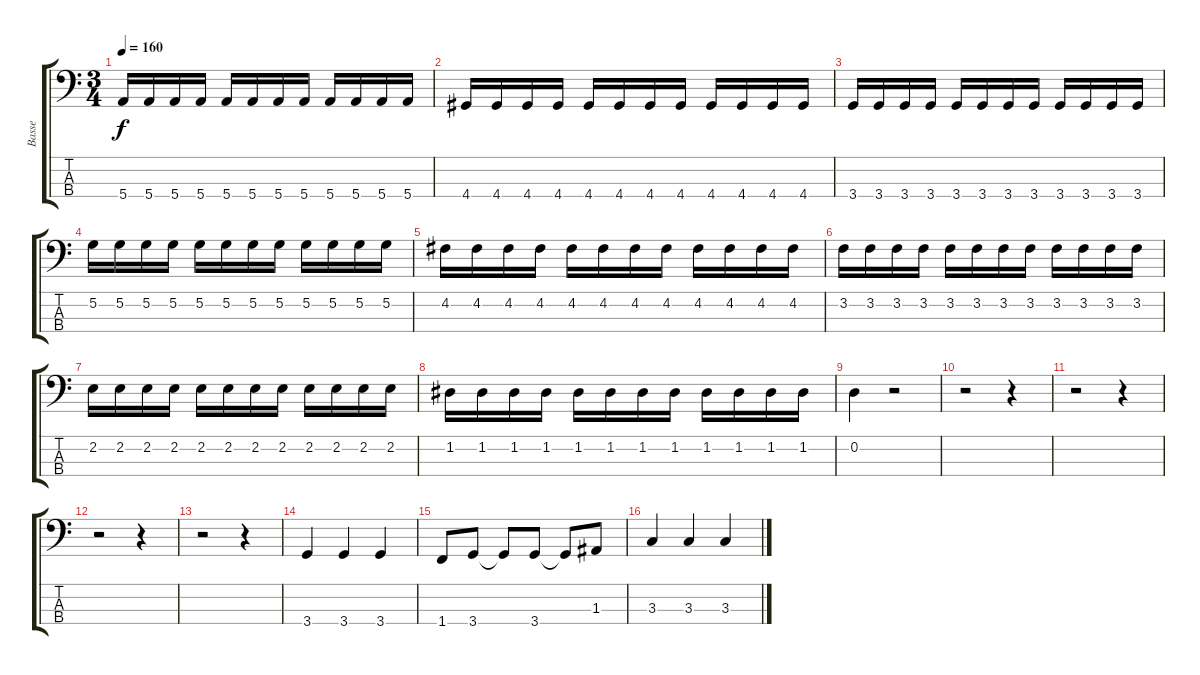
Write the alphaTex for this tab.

\track ("Basse" "Basse") {instrument electricbasspick}
\staff {score tabs}
\tuning (G2 D2 A1 E1) {hide}
\ts (3 4)
\tempo 160
\clef f4
\ks c
5.4.16{dy f} 5.4.16 5.4.16 5.4.16 5.4.16 5.4.16 5.4.16 5.4.16 5.4.16 5.4.16 5.4.16 5.4.16 |
4.4.16 4.4.16 4.4.16 4.4.16 4.4.16 4.4.16 4.4.16 4.4.16 4.4.16 4.4.16 4.4.16 4.4.16 |
3.4.16 3.4.16 3.4.16 3.4.16 3.4.16 3.4.16 3.4.16 3.4.16 3.4.16 3.4.16 3.4.16 3.4.16 |
5.2.16 5.2.16 5.2.16 5.2.16 5.2.16 5.2.16 5.2.16 5.2.16 5.2.16 5.2.16 5.2.16 5.2.16 |
4.2.16 4.2.16 4.2.16 4.2.16 4.2.16 4.2.16 4.2.16 4.2.16 4.2.16 4.2.16 4.2.16 4.2.16 |
3.2.16 3.2.16 3.2.16 3.2.16 3.2.16 3.2.16 3.2.16 3.2.16 3.2.16 3.2.16 3.2.16 3.2.16 |
2.2.16 2.2.16 2.2.16 2.2.16 2.2.16 2.2.16 2.2.16 2.2.16 2.2.16 2.2.16 2.2.16 2.2.16 |
1.2.16 1.2.16 1.2.16 1.2.16 1.2.16 1.2.16 1.2.16 1.2.16 1.2.16 1.2.16 1.2.16 1.2.16 |
0.2.4 r.2 |
r.2 r.4 |
r.2 r.4 |
r.2 r.4 |
r.2 r.4 |
3.4.4 3.4.4 3.4.4 |
1.4.8 3.4.8 3.4{t}.8 3.4.8 3.4{t}.8 1.3.8 |
3.3.4 3.3.4 3.3.4
